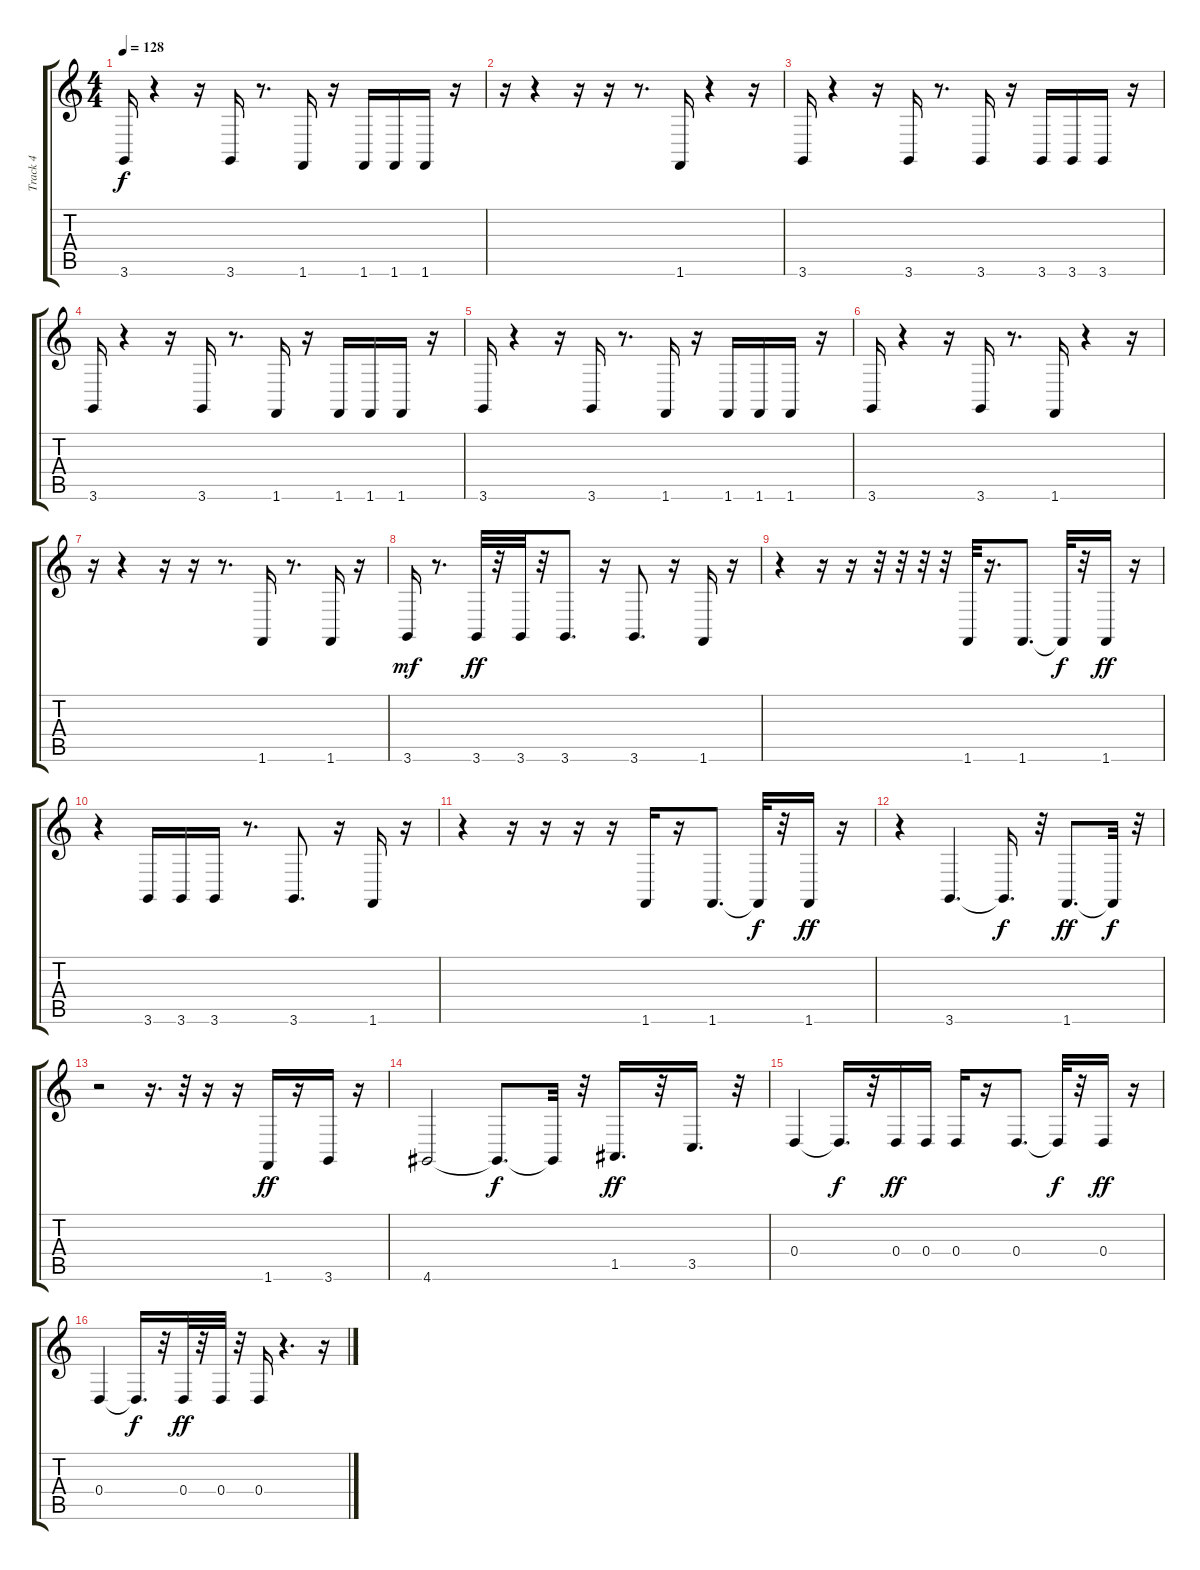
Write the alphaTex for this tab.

\track ("Track 4" "Track 4") {instrument bassoon}
\staff {score tabs}
\tuning (E4 B3 G3 D3 A2 E2) {hide}
\ts (4 4)
\tempo 128
\clef g2
\ks c
3.6.16{dy f} r.4 r.16 3.6.16 r.8{d} 1.6.16 r.16 1.6.16 1.6.16 1.6.16 r.16 |
r.16 r.4 r.16 r.16 r.8{d} 1.6.16 r.4 r.16 |
3.6.16 r.4 r.16 3.6.16 r.8{d} 3.6.16 r.16 3.6.16 3.6.16 3.6.16 r.16 |
3.6.16 r.4 r.16 3.6.16 r.8{d} 1.6.16 r.16 1.6.16 1.6.16 1.6.16 r.16 |
3.6.16 r.4 r.16 3.6.16 r.8{d} 1.6.16 r.16 1.6.16 1.6.16 1.6.16 r.16 |
3.6.16 r.4 r.16 3.6.16 r.8{d} 1.6.16 r.4 r.16 |
r.16 r.4 r.16 r.16 r.8{d} 1.6.16 r.8{d} 1.6.16 r.16 |
3.6.16{dy mf} r.8{d} 3.6.32{dy ff} r.32 3.6.32 r.32 3.6.8{d} r.16 3.6.8{d} r.16 1.6.16 r.16 |
r.4 r.16 r.16 r.32 r.32 r.32 r.32 1.6.32 r.16{d} 1.6.8{d} 1.6{t}.32{dy f} r.32 1.6.16{dy ff} r.16 |
r.4 3.6.16 3.6.16 3.6.16 r.8{d} 3.6.8{d} r.16 1.6.16 r.16 |
r.4 r.16 r.16 r.16 r.16 1.6.16 r.16 1.6.8{d} 1.6{t}.32{dy f} r.32 1.6.16{dy ff} r.16 |
r.4 3.6.4{d} 3.6{t}.16{d dy f} r.32 1.6.8{d dy ff} 1.6{t}.32{dy f} r.32 |
r.2 r.16{d} r.32 r.16 r.16 1.6.16{dy ff} r.16 3.6.16 r.16 |
4.6.2 4.6{t}.8{d dy f} 4.6{t}.32 r.32 1.5.16{d dy ff} r.32 3.5.16{d} r.32 |
0.4.4 0.4{t}.16{d dy f} r.32 0.4.16{dy ff} 0.4.16 0.4.16 r.16 0.4.8{d} 0.4{t}.32{dy f} r.32 0.4.16{dy ff} r.16 |
0.4.4 0.4{t}.16{d dy f} r.32 0.4.32{dy ff} r.32 0.4.32 r.32 0.4.16 r.4{d} r.16
